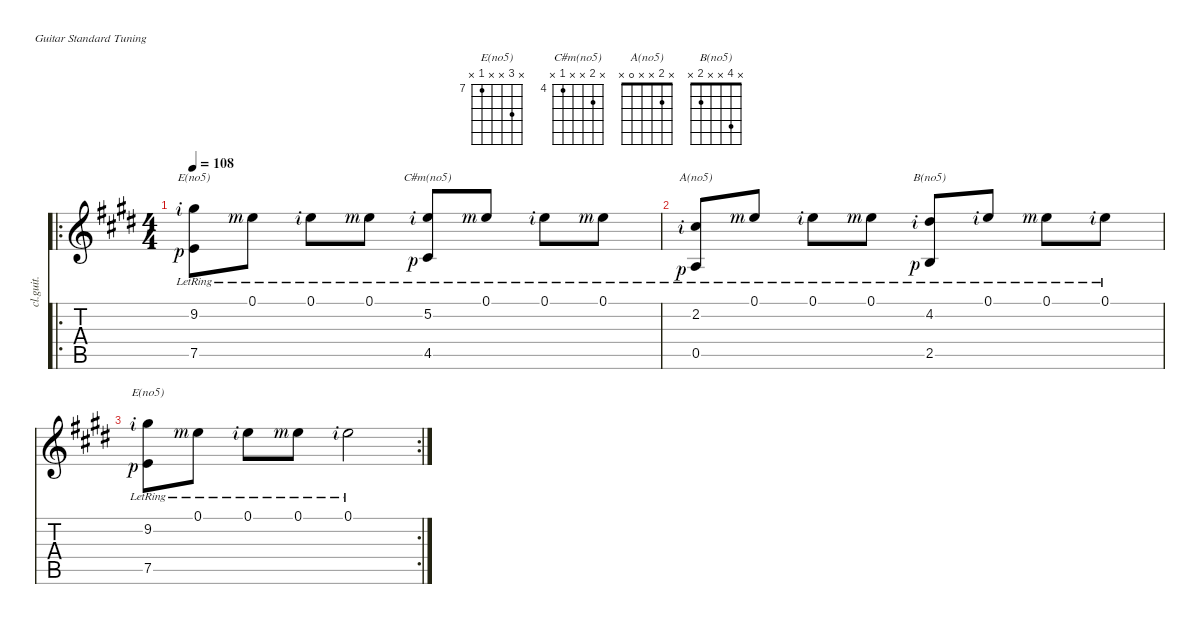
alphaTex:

\defaultSystemsLayout 4
\hideDynamics
\bracketExtendMode nobrackets
\track ("Classical Guitar" "cl.guit.") {defaultSystemsLayout 5 instrument electricguitarclean}
\staff {score tabs}
\tuning (E4 B3 G3 D3 A2 E2)
\chord ("E(no5)" x 9 x x 7 x) {firstfret 7 showfingering false}
\chord ("C#m(no5)" x 5 x x 4 x) {firstfret 4 showfingering false}
\chord ("A(no5)" x 2 x x 0 x) {showfingering false}
\chord ("B(no5)" x 4 x x 2 x) {showfingering false}
\ro
\ts (4 4)
\beaming (8 2 2 2 2)
\tempo 108
\clef g2
\scale
0.411684
\ks e
(7.5{rf 1 acc forcenatural} 9.2{lr rf 2 acc #}).8{ch "E(no5)" dy mf instrument electricguitarclean beam Down} 0.1{lr rf 3 acc forcenatural}.8{beam Down} 0.1{lr rf 2 acc forcenatural}.8{beam Down} 0.1{lr rf 3 acc forcenatural}.8{beam Down} (4.5{lr rf 1 acc #} 5.2{lr rf 2 acc forcenatural}).8{ch "C#m(no5)" beam Up} 0.1{lr rf 3 acc forcenatural}.8{beam Up} 0.1{lr rf 2 acc forcenatural}.8{beam Down} 0.1{lr rf 3 acc forcenatural}.8{beam Down} |
\scale
0.236085 (0.5{lr rf 1 acc forcenatural} 2.2{lr rf 2 acc #}).8{ch "A(no5)" beam Up} 0.1{lr rf 3 acc forcenatural}.8{beam Up} 0.1{lr rf 2 acc forcenatural}.8{beam Down} 0.1{lr rf 3 acc forcenatural}.8{beam Down} (2.5{lr rf 1 acc forcenatural} 4.2{lr rf 2 acc #}).8{ch "B(no5)" beam Up} 0.1{lr rf 2 acc forcenatural}.8{beam Up} 0.1{lr rf 3 acc forcenatural}.8{beam Down} 0.1{lr rf 2 acc forcenatural}.8{beam Down} |
\rc 2
\scale
0.352231 (7.5{lr rf 1 acc forcenatural} 9.2{lr rf 2 acc #}).8{ch "E(no5)" beam Down} 0.1{lr rf 3 acc forcenatural}.8{beam Down} 0.1{lr rf 2 acc forcenatural}.8{beam Down} 0.1{lr rf 3 acc forcenatural}.8{beam Down} 0.1{lr rf 2 acc forcenatural}.2{beam Down}
